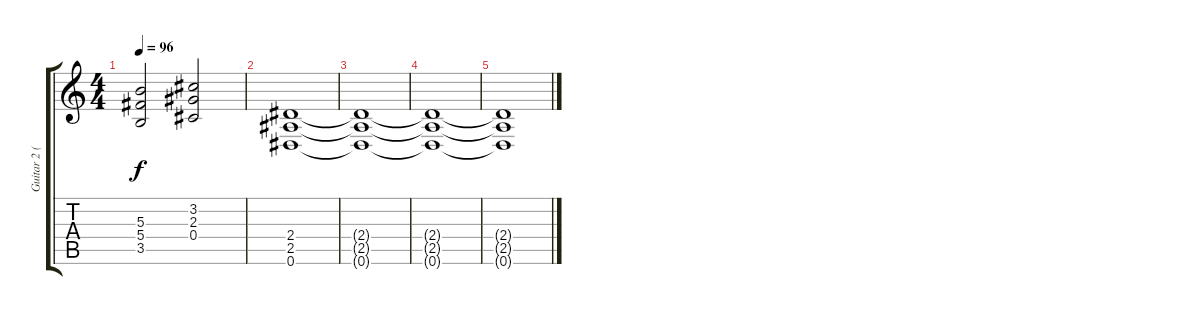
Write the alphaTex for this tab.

\track ("Guitar 2 (Izzy)" "Guitar 2 (") {instrument distortionguitar}
\staff {score tabs}
\tuning (Eb4 Bb3 Gb3 Db3 Ab2 Eb2) {hide}
\ts (4 4)
\tempo 96
\clef g2
\ks c
(5.3 5.4 3.5).2{dy f} (3.2 2.3 0.4).2 |
(2.4 2.5 0.6).1 |
(2.4{t} 2.5{t} 0.6{t}).1 |
(2.4{t} 2.5{t} 0.6{t}).1 |
(2.4{t} 2.5{t} 0.6{t}).1
